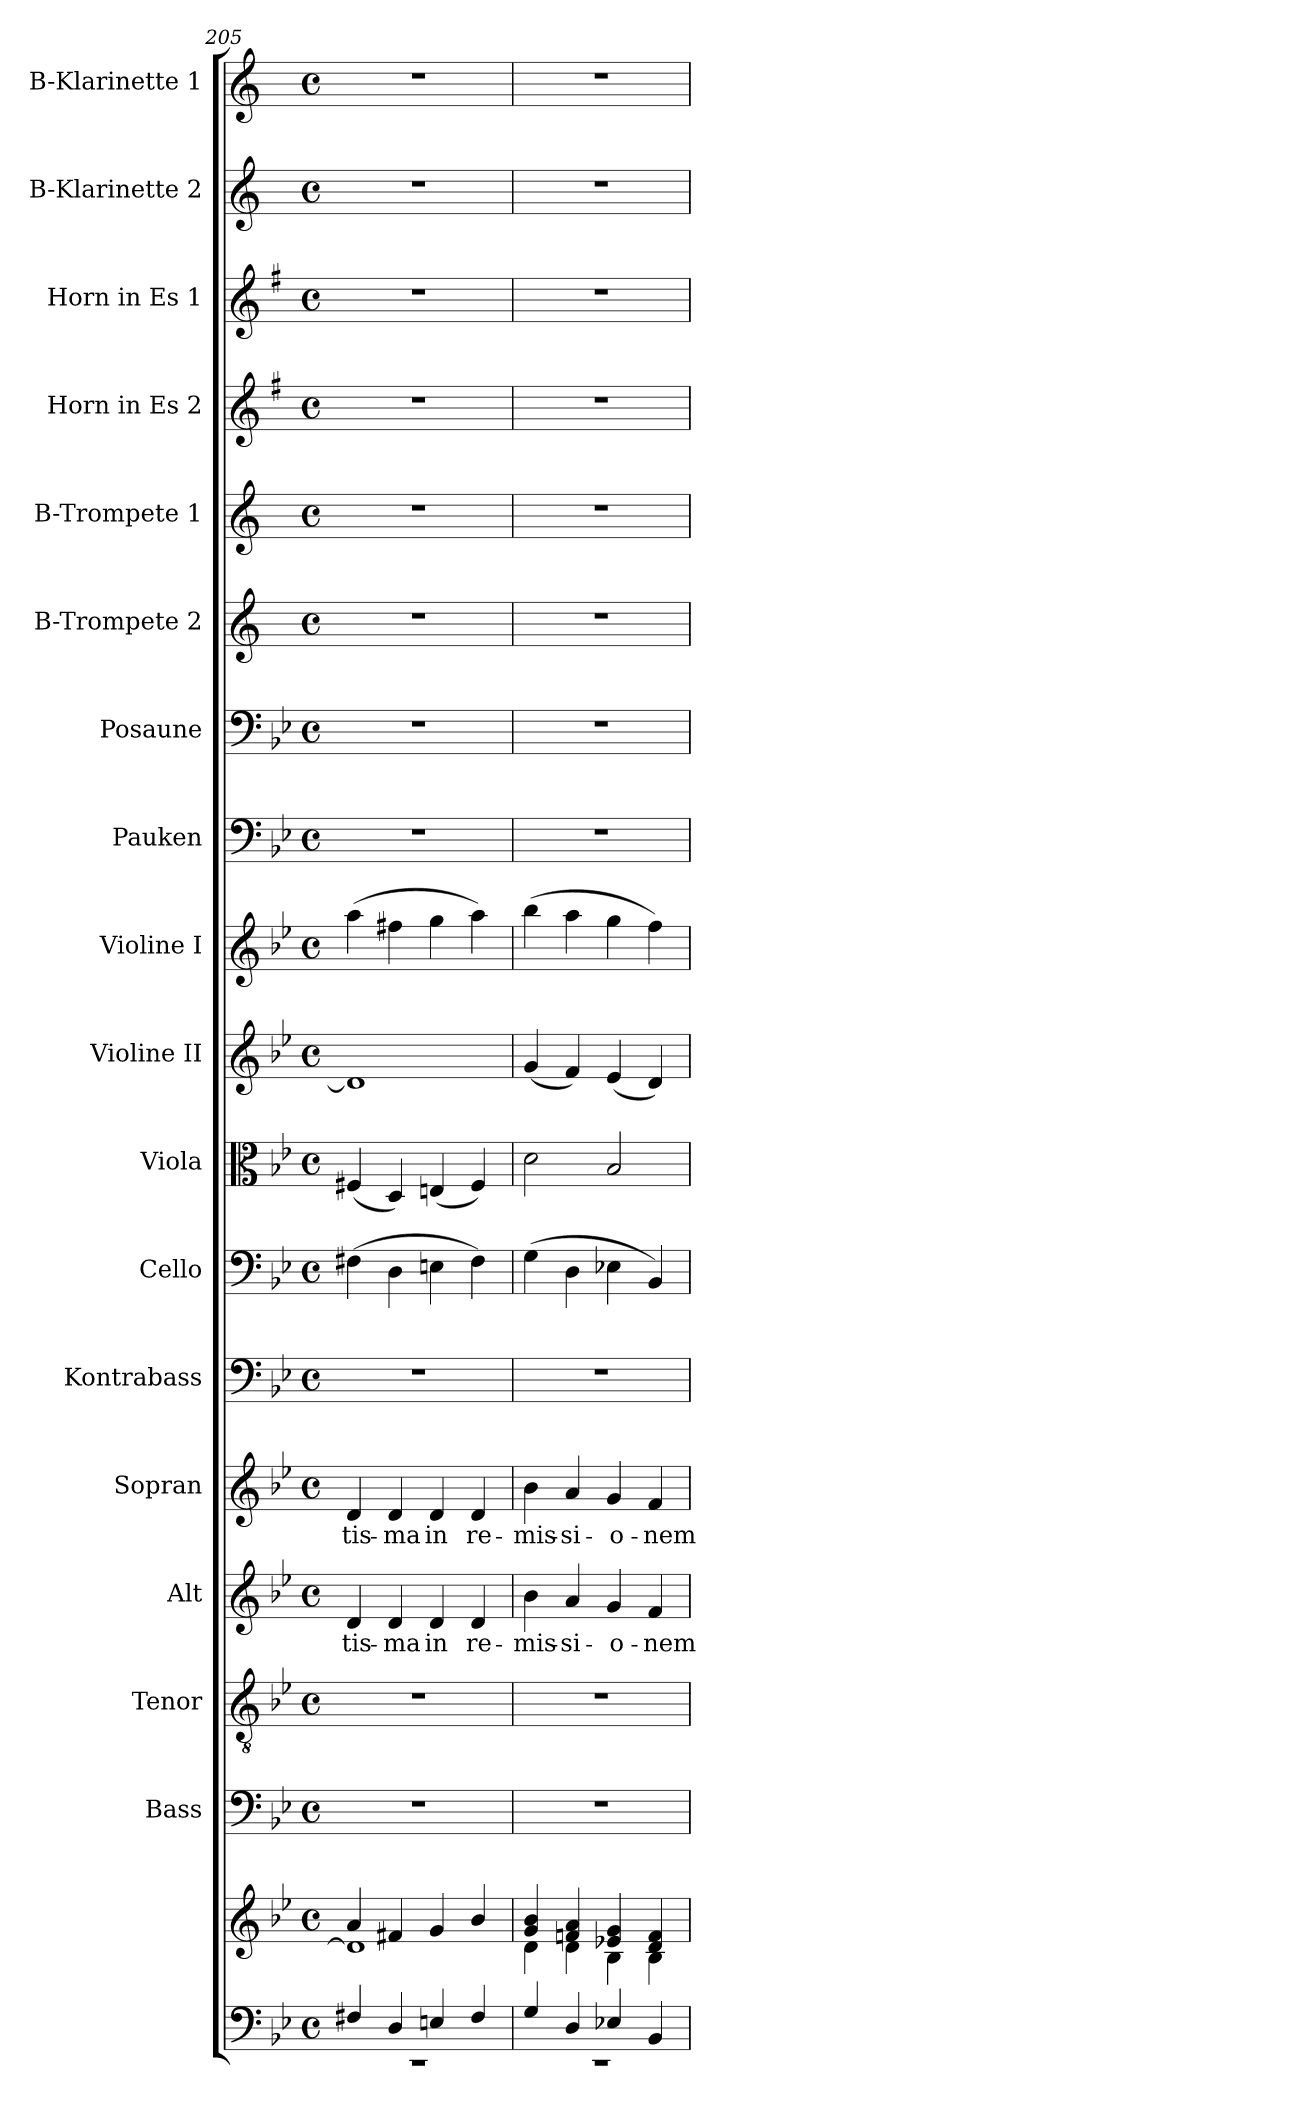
**kern	**kern	**kern	**kern	**kern	**text	**kern	**text	**kern	**kern	**kern	**kern	**kern	**kern	**kern	**kern	**kern	**kern	**kern	**kern	**kern
*part18	*part18	*part17	*part16	*part15	*part15	*part14	*part14	*part13	*part12	*part11	*part10	*part9	*part8	*part7	*part6	*part5	*part4	*part3	*part2	*part1
*staff19	*staff18	*staff17	*staff16	*staff15	*staff15	*staff14	*staff14	*staff13	*staff12	*staff11	*staff10	*staff9	*staff8	*staff7	*staff6	*staff5	*staff4	*staff3	*staff2	*staff1
*	*	*I"Bass	*I"Tenor	*I"Alt	*	*I"Sopran	*	*I"Kontrabass	*I"Cello	*I"Viola	*I"Violine II	*I"Violine I	*I"Pauken	*I"Posaune	*I"B-Trompete 2	*I"B-Trompete 1	*I"Horn in Es 2	*I"Horn in Es 1	*I"B-Klarinette 2	*I"B-Klarinette 1
*	*	*I'B.	*I'T.	*I'A.	*	*I'S.	*	*I'Kb.	*	*I'Vla.	*I'Vl. II	*I'Vl. I	*I'Pk.	*I'Pos.	*I'B Trp. 2	*I'B Trp. 1	*	*	*I'B Kl. 2	*I'B Kl. 1
*clefF4	*clefG2	*clefF4	*clefGv2	*clefG2	*	*clefG2	*	*clefF4	*clefF4	*clefC3	*clefG2	*clefG2	*clefF4	*clefF4	*clefG2	*clefG2	*clefG2	*clefG2	*clefG2	*clefG2
*	*	*	*	*	*	*	*	*ITrd7c12	*	*	*	*	*	*	*ITrd1c2	*ITrd1c2	*ITrd5c9	*ITrd5c9	*ITrd1c2	*ITrd1c2
*k[b-e-]	*k[b-e-]	*k[b-e-]	*k[b-e-]	*k[b-e-]	*	*k[b-e-]	*	*k[b-e-]	*k[b-e-]	*k[b-e-]	*k[b-e-]	*k[b-e-]	*k[b-e-]	*k[b-e-]	*k[b-e-]	*k[b-e-]	*k[b-e-]	*k[b-e-]	*k[b-e-]	*k[b-e-]
*B-:	*B-:	*B-:	*B-:	*B-:	*	*B-:	*	*B-:	*B-:	*B-:	*B-:	*B-:	*B-:	*B-:	*B-:	*B-:	*B-:	*B-:	*B-:	*B-:
*M4/4	*M4/4	*M4/4	*M4/4	*M4/4	*	*M4/4	*	*M4/4	*M4/4	*M4/4	*M4/4	*M4/4	*M4/4	*M4/4	*M4/4	*M4/4	*M4/4	*M4/4	*M4/4	*M4/4
*met(c)	*met(c)	*met(c)	*met(c)	*met(c)	*	*met(c)	*	*met(c)	*met(c)	*met(c)	*met(c)	*met(c)	*met(c)	*met(c)	*met(c)	*met(c)	*met(c)	*met(c)	*met(c)	*met(c)
=205	=205	=205	=205	=205	=205	=205	=205	=205	=205	=205	=205	=205	=205	=205	=205	=205	=205	=205	=205	=205
*^	*^	*	*	*	*	*	*	*	*	*	*	*	*	*	*	*	*	*	*	*
!	!	!	!	!	!	!	!LO:LY:b	!	!LO:LY:b	!	!	!	!	!	!	!	!	!	!	!	!	!
4F#X/	1rEE	4a/	1d]	1r	1r	4d/	-tis-	4d/	-tis-	1r	(>4F#X\	(<4F#X/	1d]	(>4aa\	1r	1r	1r	1r	1r	1r	1r	1r
!	!	!	!	!	!	!	!LO:LY:b	!	!LO:LY:b	!	!	!	!	!	!	!	!	!	!	!	!	!
4D/	.	4f#X/	.	.	.	4d/	-ma	4d/	-ma	.	4D\	4D/)	.	4ff#X\	.	.	.	.	.	.	.	.
!	!	!	!	!	!	!	!LO:LY:b	!	!LO:LY:b	!	!	!	!	!	!	!	!	!	!	!	!	!
4En/	.	4g/	.	.	.	4d/	in	4d/	in	.	4En\	(<4En/	.	4gg\	.	.	.	.	.	.	.	.
!	!	!	!	!	!	!	!LO:LY:b	!	!LO:LY:b	!	!	!	!	!	!	!	!	!	!	!	!	!
4F#/	.	4b-/	.	.	.	4d/	re-	4d/	re-	.	4F#\)	4F#/)	.	4aa\)	.	.	.	.	.	.	.	.
=206	=206	=206	=206	=206	=206	=206	=206	=206	=206	=206	=206	=206	=206	=206	=206	=206	=206	=206	=206	=206	=206	=206
!	!	!	!	!	!	!	!LO:LY:b	!	!LO:LY:b	!	!	!	!	!	!	!	!	!	!	!	!	!
4G/	1rEE	4g/ 4b-/	4d\	1r	1r	4b-\	-mis-	4b-\	-mis-	1r	(>4G\	2d\	(<4g/	(>4bb-\	1r	1r	1r	1r	1r	1r	1r	1r
!	!	!	!	!	!	!	!LO:LY:b	!	!LO:LY:b	!	!	!	!	!	!	!	!	!	!	!	!	!
4D/	.	4fn/ 4a/	4d\	.	.	4a/	-si-	4a/	-si-	.	4D\	.	4f/)	4aa\	.	.	.	.	.	.	.	.
!	!	!	!	!	!	!	!LO:LY:b	!	!LO:LY:b	!	!	!	!	!	!	!	!	!	!	!	!	!
4E-X/	.	4e-X/ 4g/	4B-\	.	.	4g/	-o-	4g/	-o-	.	4E-X\	2B-/	(<4e-/	4gg\	.	.	.	.	.	.	.	.
!	!	!	!	!	!	!	!LO:LY:b	!	!LO:LY:b	!	!	!	!	!	!	!	!	!	!	!	!	!
4BB-/	.	4d/ 4f/	4B-\	.	.	4f/	-nem	4f/	-nem	.	4BB-/)	.	4d/)	4ff\)	.	.	.	.	.	.	.	.
*v	*v	*	*	*	*	*	*	*	*	*	*	*	*	*	*	*	*	*	*	*	*	*
*	*v	*v	*	*	*	*	*	*	*	*	*	*	*	*	*	*	*	*	*	*	*
=	=	=	=	=	=	=	=	=	=	=	=	=	=	=	=	=	=	=	=	=
*-	*-	*-	*-	*-	*-	*-	*-	*-	*-	*-	*-	*-	*-	*-	*-	*-	*-	*-	*-	*-
